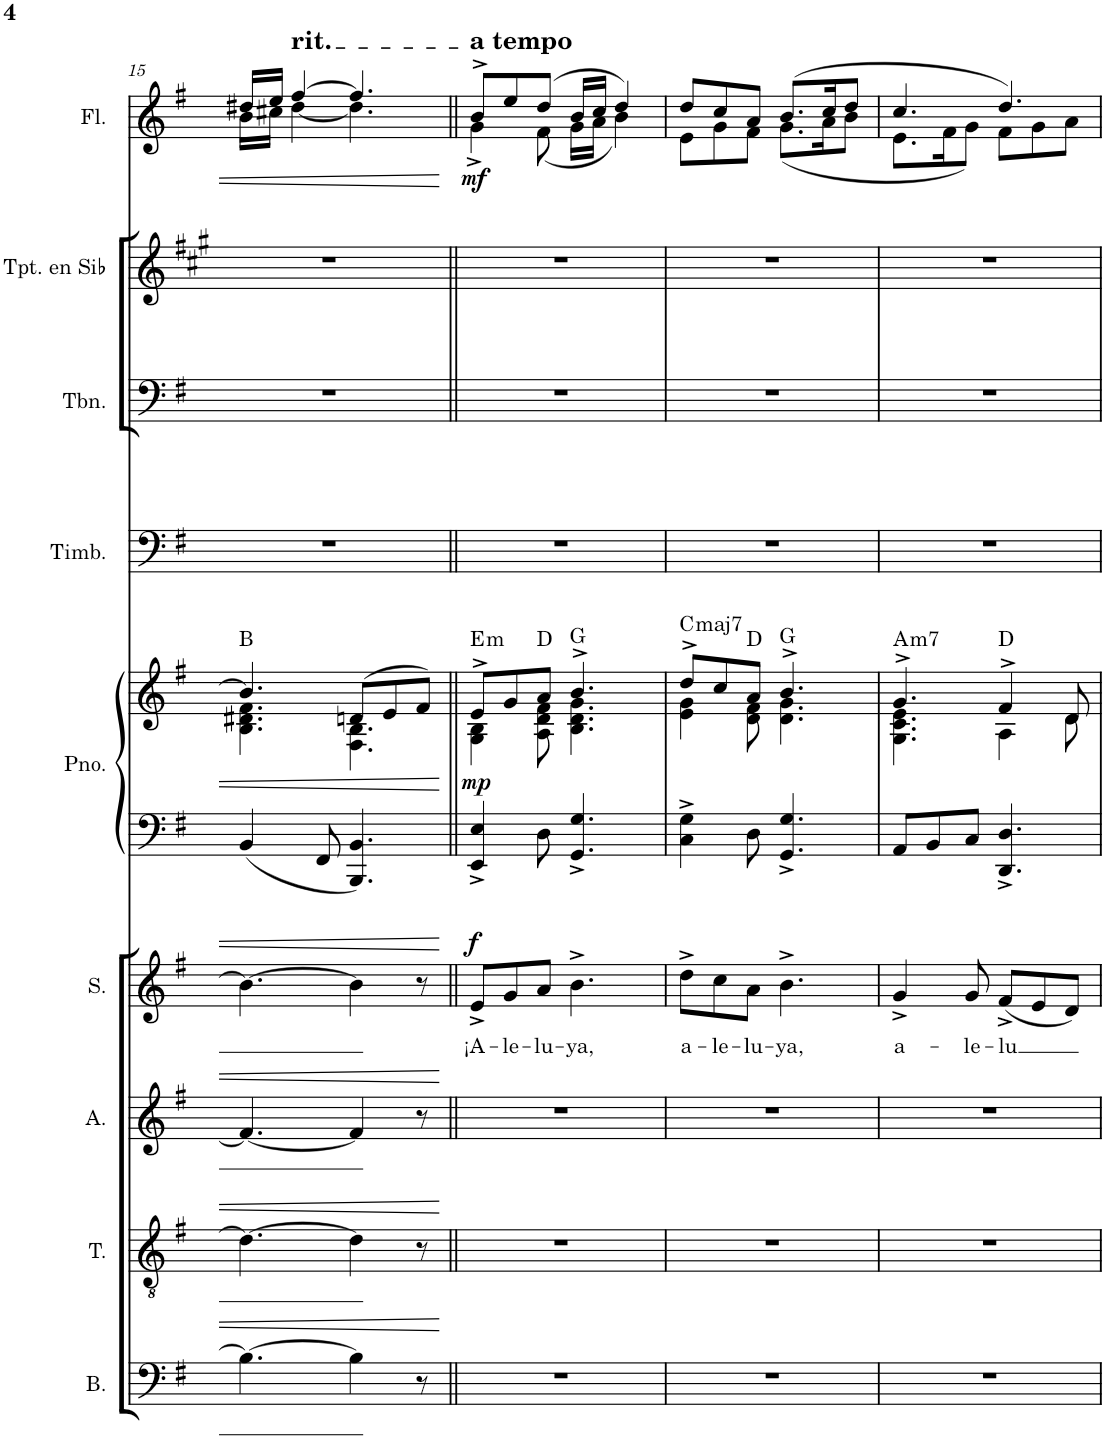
**kern	**kern	**kern	**kern	**text	**dynam	**kern	**kern	**dynam	**harte	**kern	**kern	**kern	**kern	**dynam
*part9	*part8	*part7	*part6	*part6	*part6	*part5	*part5	*part5	*part5	*part4	*part3	*part2	*part1	*part1
*staff10	*staff9	*staff8	*staff7	*staff7	*staff7	*staff6	*staff5	*staff5/6	*	*staff4	*staff3	*staff2	*staff1	*staff1
*I"Bajo	*I"Tenor	*I"Alto	*I"Soprano	*	*	*I"Piano	*	*	*	*I"Timbales	*I"Trombón	*I"Trompeta en Sib	*I"Flauta	*
*I'B.	*I'T.	*I'A.	*I'S.	*	*	*I'Pno.	*	*	*	*I'Timb.	*I'Tbn.	*I'Tpt. en Sib	*I'Fl.	*
!!LO:PB:g=z
*clefF4	*clefGv2	*clefG2	*clefG2	*	*	*clefF4	*clefG2	*	*	*clefF4	*clefF4	*clefG2	*clefG2	*
*	*	*	*	*	*	*	*	*	*	*	*	*Trd1c2	*	*
*k[f#]	*k[f#]	*k[f#]	*k[f#]	*	*	*k[f#]	*k[f#]	*	*	*k[f#]	*k[f#]	*k[f#c#g#]	*k[f#]	*
*M6/8	*M6/8	*M6/8	*M6/8	*	*	*M6/8	*M6/8	*	*	*M6/8	*M6/8	*M6/8	*M6/8	*
=15	=15	=15	=15	=15	=15	=15	=15	=15	=15	=15	=15	=15	=15	=15
*	*	*	*	*	*	*	*^	*	*	*	*	*	*^	*
4.B\_	4.d#\_	4.f#/_	4.b\_	.	.	4BB/	4.b/]	4.B\ 4.d#X\ 4.f#\	.	B:maj	2.r	2.r	2.r	16dd#X/LL	16b\LL	.
.	.	.	.	.	.	.	.	.	.	.	.	.	.	16ee/JJ	16cc#X\JJ	.
!	!	!	!	!	!	!	!	!	!	!	!	!	!	!LO:TX:a:t=rit.	!	!
.	.	.	.	.	.	.	.	.	.	.	.	.	.	[4ff#/	[4dd#\	.
.	.	.	.	.	.	8FF#/	.	.	.	.	.	.	.	.	.	.
4B\]	4d#\]	4f#/]	4b\]	.	.	4.BBB/ 4.BB/	(8dn/L	4.F#\ 4.B\	.	.	.	.	.	4.ff#/]	4.dd#\]	.
.	.	.	.	.	.	.	8e/	.	.	.	.	.	.	.	.	.
8r	8r	8r	8r	.	.	.	8f#/J)	.	.	.	.	.	.	.	.	.
=16||	=16||	=16||	=16||	=16||	=16||	=16||	=16||	=16||	=16||	=16||	=16||	=16||	=16||	=16||	=16||	=16||
!	!	!	!	!	!	!	!	!	!	!	!	!	!	!LO:TX:a:B:t=a tempo	!	!
!	!	!	!	!LO:LY:b	!LO:DY:a	!	!	!	!LO:DY:b	!LO:H:kt=m	!	!	!	!	!	!LO:DY:b
2.r	2.r	2.r	8e^/L	¡A-	f	4EE/^ 4E/^	8e^/L	4G\ 4B\	mp	E:min	2.r	2.r	2.r	8b^/L	4g^\	mf
!	!	!	!	!LO:LY:b	!	!	!	!	!	!	!	!	!	!	!	!
.	.	.	8g/	-le-	.	.	8g/	.	.	.	.	.	.	8ee/	.	.
!	!	!	!	!LO:LY:b	!	!	!	!	!	!	!	!	!	!	!	!
.	.	.	8a/J	-lu-	.	8D\	8a/J	8A\ 8d\ 8f#\	.	D:maj	.	.	.	(8dd/J	(8f#\	.
!	!	!	!	!LO:LY:b	!	!	!	!	!	!	!	!	!	!	!	!
.	.	.	4.b^\	-ya,	.	4.GG/^ 4.G/^	4.b^/	4.B\ 4.d\ 4.g\	.	G:maj	.	.	.	16b/LL	16g\LL	.
.	.	.	.	.	.	.	.	.	.	.	.	.	.	16cc/JJ	16a\JJ	.
.	.	.	.	.	.	.	.	.	.	.	.	.	.	4dd/)	4b\)	.
=17	=17	=17	=17	=17	=17	=17	=17	=17	=17	=17	=17	=17	=17	=17	=17	=17
!	!	!	!	!LO:LY:b	!	!	!	!	!	!LO:H:kt=maj7	!	!	!	!	!	!
2.r	2.r	2.r	8dd^\L	a-	.	4C\^ 4G\^	8dd^/L	4e\ 4g\	.	C:maj7	2.r	2.r	2.r	8dd/L	8e\L	.
!	!	!	!	!LO:LY:b	!	!	!	!	!	!	!	!	!	!	!	!
.	.	.	8cc\	-le-	.	.	8cc/	.	.	.	.	.	.	8cc/	8g\	.
!	!	!	!	!LO:LY:b	!	!	!	!	!	!	!	!	!	!	!	!
.	.	.	8a\J	-lu-	.	8D\	8a/J	8d\ 8f#\	.	D:maj	.	.	.	8a/J	8f#\J	.
!	!	!	!	!LO:LY:b	!	!	!	!	!	!	!	!	!	!	!	!
.	.	.	4.b^\	-ya,	.	4.GG/^ 4.G/^	4.b^/	4.d\ 4.g\	.	G:maj	.	.	.	(8.b/L	(8.g\L	.
.	.	.	.	.	.	.	.	.	.	.	.	.	.	16cc/K	16a\K	.
.	.	.	.	.	.	.	.	.	.	.	.	.	.	8dd/J	8b\J	.
=18	=18	=18	=18	=18	=18	=18	=18	=18	=18	=18	=18	=18	=18	=18	=18	=18
!	!	!	!	!LO:LY:b	!	!	!	!	!	!LO:H:kt=m7	!	!	!	!	!	!
2.r	2.r	2.r	4g^/	a-	.	8AA/L	4.g^/	4.G\ 4.c\ 4.e\	.	A:min7	2.r	2.r	2.r	4.cc/	8.e\L	.
.	.	.	.	.	.	8BB/	.	.	.	.	.	.	.	.	.	.
.	.	.	.	.	.	.	.	.	.	.	.	.	.	.	16f#\K	.
!	!	!	!	!LO:LY:b	!	!	!	!	!	!	!	!	!	!	!	!
.	.	.	8g/	-le-	.	8C/J	.	.	.	.	.	.	.	.	8g\J)	.
!	!	!	!	!LO:LY:b	!	!	!	!	!	!	!	!	!	!	!	!
.	.	.	(8f#^/L	-lu	.	4.DD/^ 4.D/^	4f#^/	4A\	.	D:maj	.	.	.	4.dd/)	8f#\L	.
.	.	.	8e/	.	.	.	.	.	.	.	.	.	.	.	8g\	.
.	.	.	8d/J)	.	.	.	8d/	8d\	.	.	.	.	.	.	8a\J	.
*	*	*	*	*	*	*	*v	*v	*	*	*	*	*	*v	*v	*
=	=	=	=	=	=	=	=	=	=	=	=	=	=	=
*-	*-	*-	*-	*-	*-	*-	*-	*-	*-	*-	*-	*-	*-	*-
